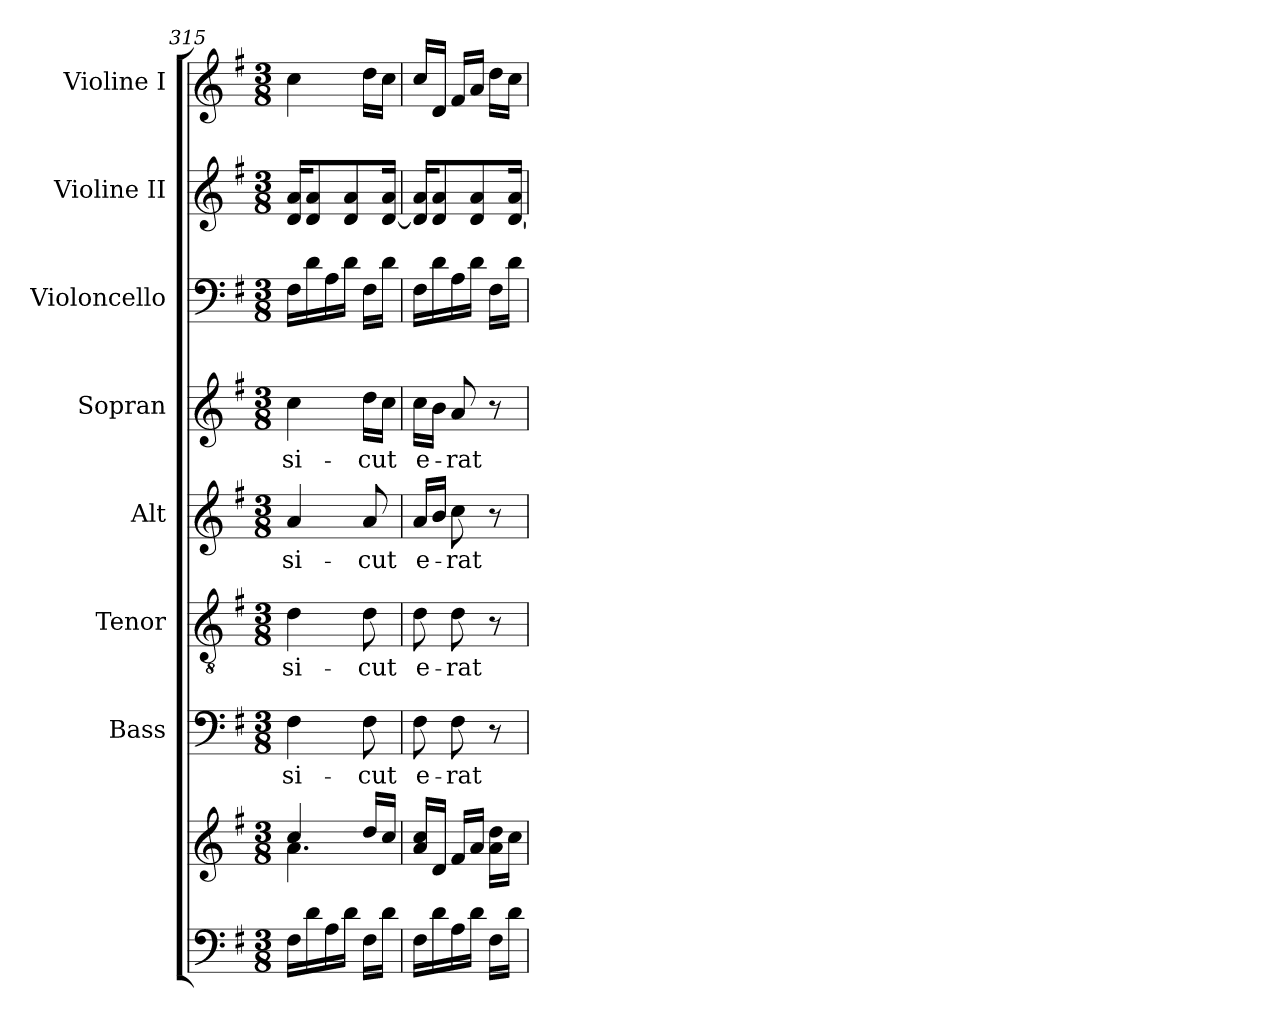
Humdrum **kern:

**kern	**kern	**kern	**text	**kern	**text	**kern	**text	**kern	**text	**kern	**kern	**kern
*part8	*part8	*part7	*part7	*part6	*part6	*part5	*part5	*part4	*part4	*part3	*part2	*part1
*staff9	*staff8	*staff7	*staff7	*staff6	*staff6	*staff5	*staff5	*staff4	*staff4	*staff3	*staff2	*staff1
*	*	*I"Bass	*	*I"Tenor	*	*I"Alt	*	*I"Sopran	*	*I"Violoncello	*I"Violine II	*I"Violine I
*	*	*I'B.	*	*I'T.	*	*I'A.	*	*I'S.	*	*I'Vc.	*I'Vl. II	*I'Vl. I
*clefF4	*clefG2	*clefF4	*	*clefGv2	*	*clefG2	*	*clefG2	*	*clefF4	*clefG2	*clefG2
*	*	*	*	*	*	*	*	*	*	*ITrd7c12	*	*
*k[f#]	*k[f#]	*k[f#]	*	*k[f#]	*	*k[f#]	*	*k[f#]	*	*k[f#]	*k[f#]	*k[f#]
*G:	*G:	*G:	*	*G:	*	*G:	*	*G:	*	*G:	*G:	*G:
*M3/8	*M3/8	*M3/8	*	*M3/8	*	*M3/8	*	*M3/8	*	*M3/8	*M3/8	*M3/8
=315	=315	=315	=315	=315	=315	=315	=315	=315	=315	=315	=315	=315
*	*^	*	*	*	*	*	*	*	*	*	*	*
!	!	!	!	!LO:LY:b	!	!LO:LY:b	!	!LO:LY:b	!	!LO:LY:b	!	!	!
16F#\LL	4cc/	4.a\	4F#\	si-	4d\	si-	4a/	si-	4cc\	si-	16FF#\LL	16d/ 16a/KL	4cc\
16d\	.	.	.	.	.	.	.	.	.	.	16D\	8d/ 8a/	.
16A\	.	.	.	.	.	.	.	.	.	.	16AA\	.	.
16d\JJ	.	.	.	.	.	.	.	.	.	.	16D\JJ	8d/ 8a/	.
!	!	!	!	!LO:LY:b	!	!LO:LY:b	!	!LO:LY:b	!	!LO:LY:b	!	!	!
16F#\LL	16dd/LL	.	8F#\	-cut	8d\	-cut	8a/	-cut	16dd\LL	-cut	16FF#\LL	.	16dd\LL
16d\JJ	16cc/JJ	.	.	.	.	.	.	.	16cc\JJ	.	16D\JJ	[16d/ 16a/Jk	16cc\JJ
*	*v	*v	*	*	*	*	*	*	*	*	*	*	*
=316	=316	=316	=316	=316	=316	=316	=316	=316	=316	=316	=316	=316
!	!	!	!LO:LY:b	!	!LO:LY:b	!	!LO:LY:b	!	!LO:LY:b	!	!	!
16F#\LL	16a/ 16cc/LL	8F#\	e-	8d\	e-	16a/LL	e-	16cc\LL	e-	16FF#\LL	16d/] 16a/KL	16cc/LL
16d\	16d/JJ	.	.	.	.	16b/JJ	.	16b\JJ	.	16D\	8d/ 8a/	16d/JJ
!	!	!	!LO:LY:b	!	!LO:LY:b	!	!LO:LY:b	!	!LO:LY:b	!	!	!
16A\	16f#/LL	8F#\	-rat	8d\	-rat	8cc\	-rat	8a/	-rat	16AA\	.	16f#/LL
16d\JJ	16a/JJ	.	.	.	.	.	.	.	.	16D\JJ	8d/ 8a/	16a/JJ
16F#\LL	16a\ 16dd\LL	8r	.	8r	.	8r	.	8r	.	16FF#\LL	.	16dd\LL
16d\JJ	16cc\JJ	.	.	.	.	.	.	.	.	16D\JJ	[16d/ 16a/Jk	16cc\JJ
=	=	=	=	=	=	=	=	=	=	=	=	=
*-	*-	*-	*-	*-	*-	*-	*-	*-	*-	*-	*-	*-
